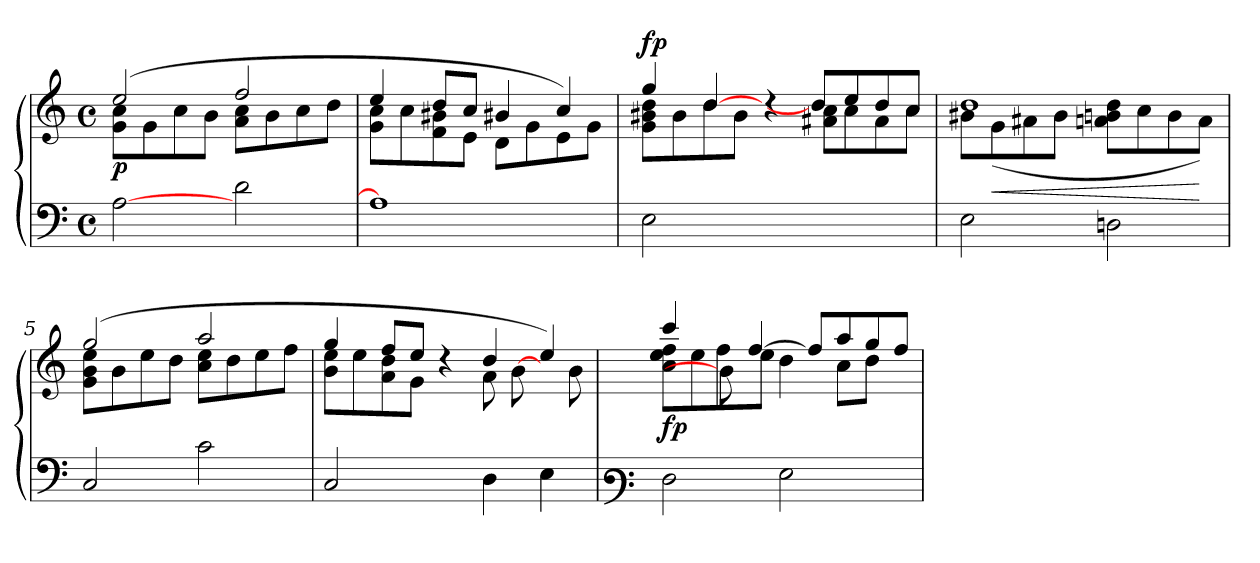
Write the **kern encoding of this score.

**kern	**kern	**dynam
*part1	*part1	*part1
*staff2	*staff1	*staff1/2
*clefF4	*clefG3	*
*M4/4	*M4/4	*
*met(c)	*met(c)	*
=1	=1	=1
*	*^	*
!	!	!	!LO:DY:b
[>2A\	(>2cc/	8e\ 8a\L	p
.	.	8e\	.
.	.	8a\	.
.	.	8g\J	.
2d\	2dd/	8f\ 8a\L	.
.	.	8g\	.
.	.	8a\	.
.	.	8b\J	.
=2	=2	=2	=2
1A]	4cc/	8e\ 8a\L	.
.	.	8a\	.
.	8b/L	8d\ 8g#X\	.
.	8a/J	8c\J	.
.	4g#X/	8B\L	.
.	.	8e\	.
.	4a/)	8c\	.
.	.	8e\J	.
=3	=3	=3	=3
!	!	!	!LO:DY:a
2E\	4ee/	8e\ 8g#X\ 8b\L	fp
.	.	8g#\	.
.	[>4b/	8b\	.
.	.	8g#\J	.
2.ryy	4ryy	4ra	.
.	8b/L]	8f#X\ 8a\L	.
.	8cc/	8a\	.
.	8b/	8f#\	.
.	8a/J	8a\J	.
!!LO:LB:g=z	!!
=4	=4	=4	=4
2E\	1b	8g#X\L	.
!	!	!	!LO:HP:b
.	.	(>8e\	<
.	.	8f#X\	.
.	.	8g#\J	.
2Dn\	.	8fn\ 8gn\ 8b\L	.
.	.	8a\	.
.	.	8g\	.
.	.	8f\J)	[
=5	=5	=5	=5
2C/	(>2ee/	8e\ 8g\ 8cc\L	.
.	.	8g\	.
.	.	8cc\	.
.	.	8b\J	.
2c\	2ff/	8a\ 8cc\L	.
.	.	8b\	.
.	.	8cc\	.
.	.	8dd\J	.
=6	=6	=6	=6
2C/	4ee/	8g\ 8cc\L	.
.	.	8cc\	.
.	8dd/L	8f\ 8b\	.
.	8cc/J	8e\J	.
4ryy	4ryy	4ra	.
4D\	8f\	4b/	.
.	[8g\	.	.
4E\	8ryy	4cc/)	.
.	8g\	.	.
!!LO:LB:g=z	!!
=7	=7	=7	=7
*clefF3	*	*	*
!	!	!	!LO:DY:b
2F\	4aa/	8a\ 8cc\ 8dd\L	fp
.	.	8cc\	.
.	8g\]	8dd\	.
.	[>4dd/	8cc\J	.
2G\	.	4b\	.
.	8dd/L]	.	.
.	8ff/	8a\L	.
.	8ee/	8b\J	.
8ryy	8dd/J	8ryy	.
*	*v	*v	*
=	=	=
*-	*-	*-
